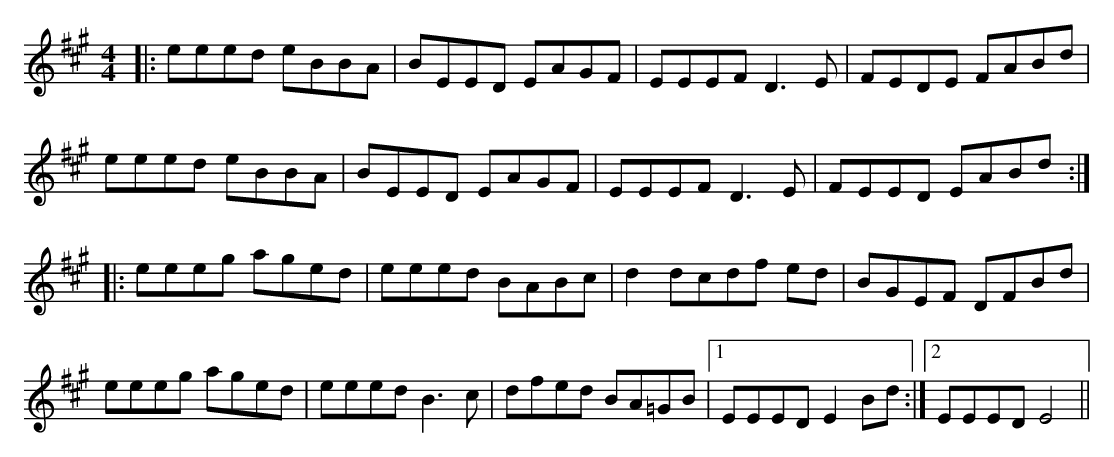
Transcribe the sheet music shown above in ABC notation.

X:1
M:4/4
K:Emix
|:eeed eBBA|BEED EAGF|EEEF D3E|FEDE FABd|
eeed eBBA|BEED EAGF|EEEF D3E|FEED EABd:|
|:eeeg aged|eeed BABc|d2 dcdf ed|BGEF DFBd|
eeeg aged|eeed B3c|dfed BA=GB|1 EEED E2Bd:|2 EEED E4||
